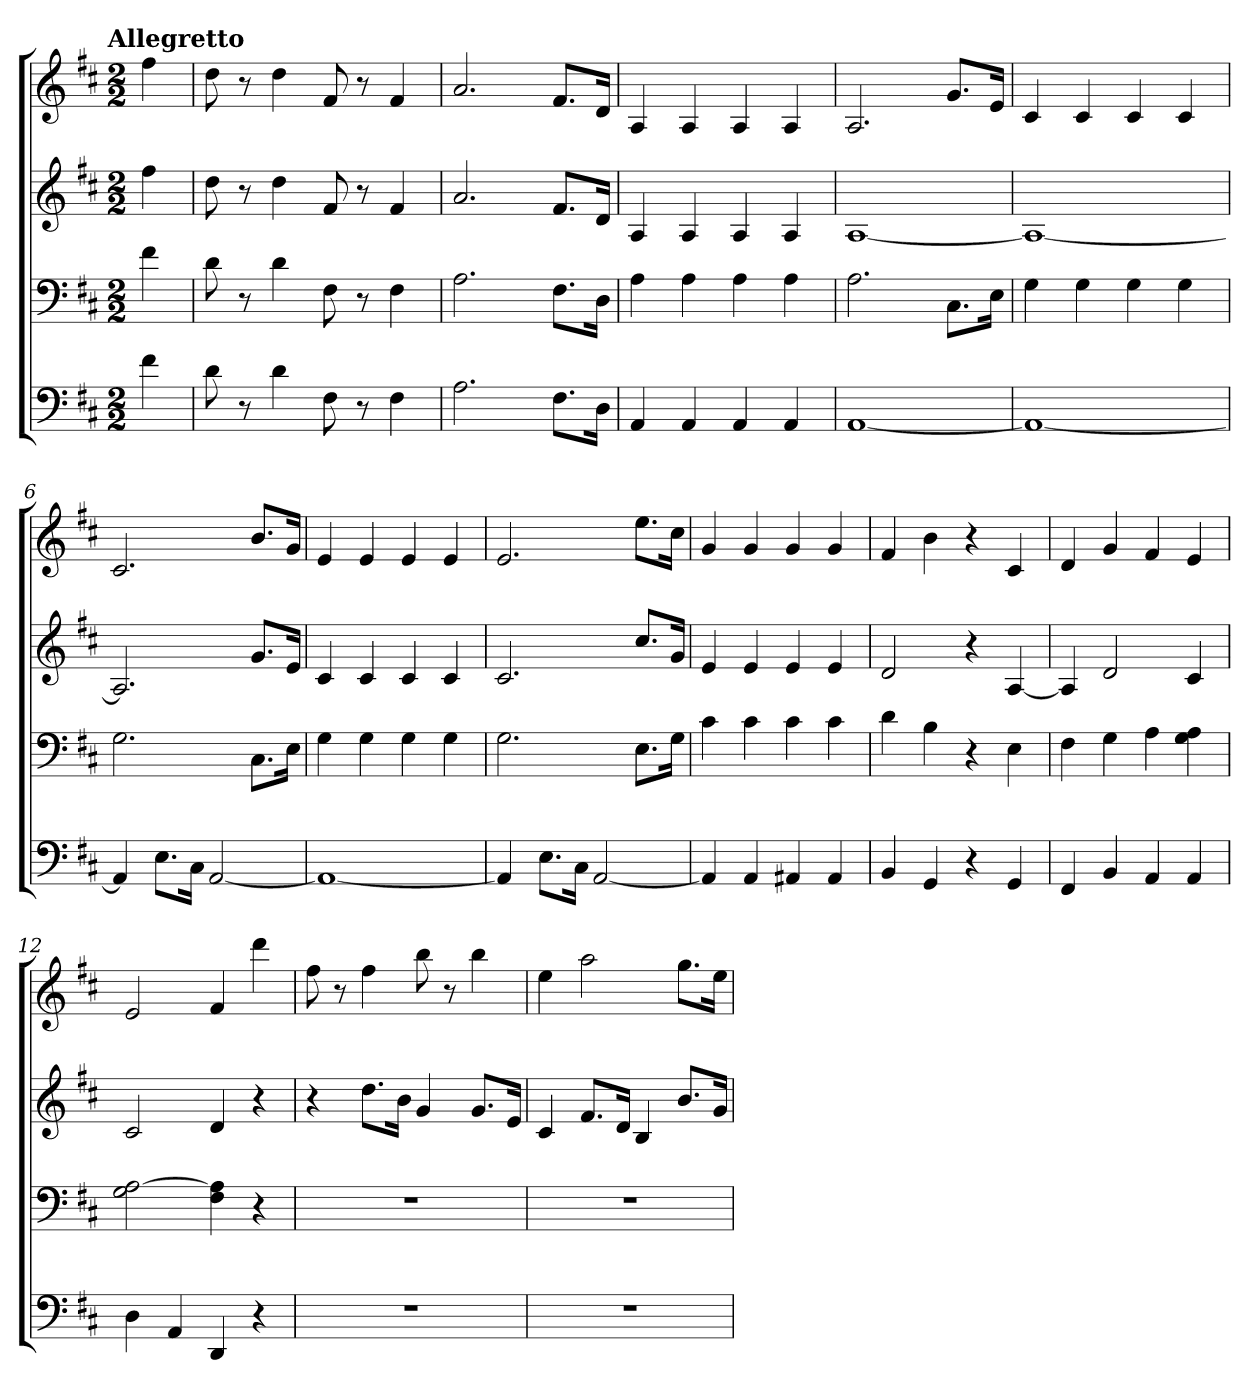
**kern	**kern	**kern	**kern
*part4	*part3	*part2	*part1
*staff4	*staff3	*staff2	*staff1
*k[f#c#]	*k[f#c#]	*k[f#c#]	*k[f#c#]
*D:	*D:	*D:	*D:
!!LO:TX:omd:t=Allegretto
*M2/2	*M2/2	*M2/2	*M2/2
*MM108	*MM108	*MM108	*MM108
=	=	=	=
4f#	4f#	4ff#	4ff#
=1	=1	=1	=1
8d	8d	8dd	8dd
8r	8r	8r	8r
4d	4d	4dd	4dd
8F#	8F#	8f#	8f#
8r	8r	8r	8r
4F#	4F#	4f#	4f#
=2	=2	=2	=2
2.A	2.A	2.a	2.a
8.F#L	8.F#L	8.f#L	8.f#L
16DJk	16DJk	16dJk	16dJk
=3	=3	=3	=3
4AA	4A	4A	4A
4AA	4A	4A	4A
4AA	4A	4A	4A
4AA	4A	4A	4A
=4	=4	=4	=4
[1AA	2.A	[1A	2.A
.	8.C#L	.	8.gL
.	16EJk	.	16eJk
=5	=5	=5	=5
1AA_	4G	1A_	4c#
.	4G	.	4c#
.	4G	.	4c#
.	4G	.	4c#
=6	=6	=6	=6
4AA]	2.G	2.A]	2.c#
8.EL	.	.	.
16C#Jk	.	.	.
[2AA	.	.	.
.	8.C#L	8.gL	8.bL
.	16EJk	16eJk	16gJk
=7	=7	=7	=7
1AA_	4G	4c#	4e
.	4G	4c#	4e
.	4G	4c#	4e
.	4G	4c#	4e
=8	=8	=8	=8
4AA]	2.G	2.c#	2.e
8.EL	.	.	.
16C#Jk	.	.	.
[2AA	.	.	.
.	8.EL	8.cc#L	8.eeL
.	16GJk	16gJk	16cc#Jk
=9	=9	=9	=9
4AA]	4c#	4e	4g
4AA	4c#	4e	4g
4AA#X	4c#	4e	4g
4AA#	4c#	4e	4g
=10	=10	=10	=10
4BB	4d	2d	4f#
4GG	4B	.	4b
4r	4r	4r	4r
4GG	4E	[4A	4c#
=11	=11	=11	=11
4FF#	4F#	4A]	4d
4BB	4G	2d	4g
4AA	4A	.	4f#
4AA	4G 4A	4c#	4e
=12	=12	=12	=12
4D	2G [2A	2c#	2e
4AA	.	.	.
4DD	4F# 4A]	4d	4f#
4r	4r	4r	4ddd
=13	=13	=13	=13
1r	1r	4r	8ff#
.	.	.	8r
.	.	8.ddL	4ff#
.	.	16bJk	.
.	.	4g	8bb
.	.	.	8r
.	.	8.gL	4bb
.	.	16eJk	.
=14	=14	=14	=14
1r	1r	4c#	4ee
.	.	8.f#L	2aa
.	.	16dJk	.
.	.	4B	.
.	.	8.bL	8.ggL
.	.	16gJk	16eeJk
=	=	=	=
*-	*-	*-	*-
